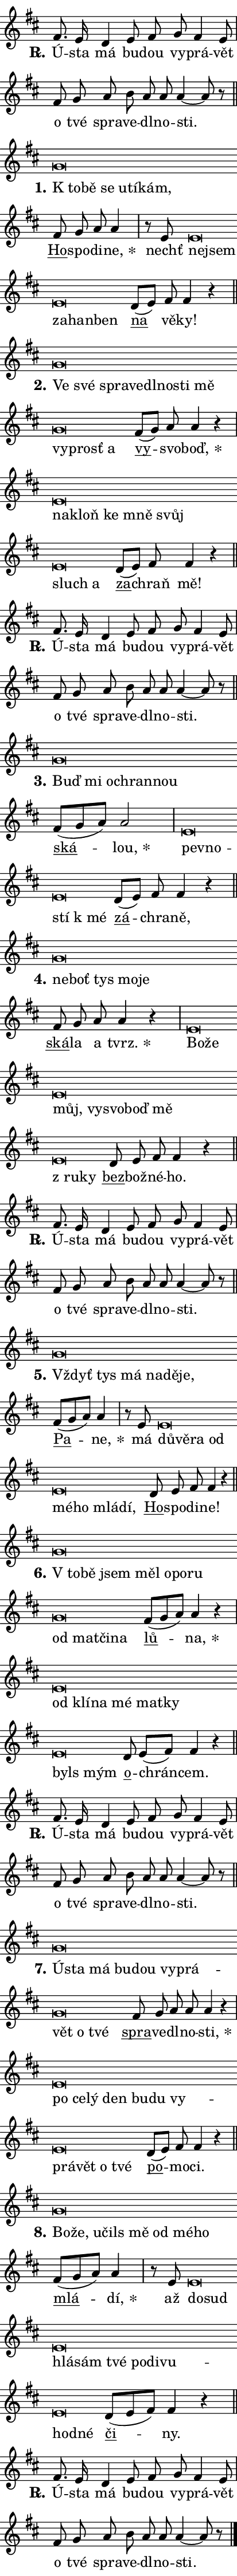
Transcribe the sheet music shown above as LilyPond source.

\version "2.22.1"
\header { tagline = "" }
\paper {
  indent = 0\cm
  top-margin = 0\cm
  right-margin = 0\cm
  bottom-margin = 0\cm
  left-margin = 0\cm
  paper-width = 7\cm
  page-breaking = #ly:one-page-breaking
  system-system-spacing.basic-distance = #11
  score-system-spacing.basic-distance = #11.3
  ragged-last = ##f
}


%% Author: Thomas Morley
%% https://lists.gnu.org/archive/html/lilypond-user/2020-05/msg00002.html
#(define (line-position grob)
"Returns position of @var[grob} in current system:
   @code{'start}, if at first time-step
   @code{'end}, if at last time-step
   @code{'middle} otherwise
"
  (let* ((col (ly:item-get-column grob))
         (ln (ly:grob-object col 'left-neighbor))
         (rn (ly:grob-object col 'right-neighbor))
         (col-to-check-left (if (ly:grob? ln) ln col))
         (col-to-check-right (if (ly:grob? rn) rn col))
         (break-dir-left
           (and
             (ly:grob-property col-to-check-left 'non-musical #f)
             (ly:item-break-dir col-to-check-left)))
         (break-dir-right
           (and
             (ly:grob-property col-to-check-right 'non-musical #f)
             (ly:item-break-dir col-to-check-right))))
        (cond ((eqv? 1 break-dir-left) 'start)
              ((eqv? -1 break-dir-right) 'end)
              (else 'middle))))

#(define (tranparent-at-line-position vctor)
  (lambda (grob)
  "Relying on @code{line-position} select the relevant enry from @var{vctor}.
Used to determine transparency,"
    (case (line-position grob)
      ((end) (not (vector-ref vctor 0)))
      ((middle) (not (vector-ref vctor 1)))
      ((start) (not (vector-ref vctor 2))))))

noteHeadBreakVisibility =
#(define-music-function (break-visibility)(vector?)
"Makes @code{NoteHead}s transparent relying on @var{break-visibility}"
#{
  \override NoteHead.transparent =
    #(tranparent-at-line-position break-visibility)
#})

#(define delete-ledgers-for-transparent-note-heads
  (lambda (grob)
    "Reads whether a @code{NoteHead} is transparent.
If so this @code{NoteHead} is removed from @code{'note-heads} from
@var{grob}, which is supposed to be @code{LedgerLineSpanner}.
As a result ledgers are not printed for this @code{NoteHead}"
    (let* ((nhds-array (ly:grob-object grob 'note-heads))
           (nhds-list
             (if (ly:grob-array? nhds-array)
                 (ly:grob-array->list nhds-array)
                 '()))
           ;; Relies on the transparent-property being done before
           ;; Staff.LedgerLineSpanner.after-line-breaking is executed.
           ;; This is fragile ...
           (to-keep
             (remove
               (lambda (nhd)
                 (ly:grob-property nhd 'transparent #f))
               nhds-list)))
      ;; TODO find a better method to iterate over grob-arrays, similiar
      ;; to filter/remove etc for lists
      ;; For now rebuilt from scratch
      (set! (ly:grob-object grob 'note-heads)  '())
      (for-each
        (lambda (nhd)
          (ly:pointer-group-interface::add-grob grob 'note-heads nhd))
        to-keep))))

hideNotes = {
  \noteHeadBreakVisibility #begin-of-line-visible
}
unHideNotes = {
  \noteHeadBreakVisibility #all-visible
}

% work-around for resetting accidentals
% https://lilypond.org/doc/v2.23/Documentation/notation/displaying-rhythms#unmetered-music
cadenzaMeasure = {
  \cadenzaOff
  \partial 1024 s1024
  \cadenzaOn
}

#(define-markup-command (accent layout props text) (markup?)
  "Underline accented syllable"
  (interpret-markup layout props
    #{\markup \override #'(offset . 4.3) \underline { #text }#}))

responsum = \markup \concat {
  "R" \hspace #-1.05 \path #0.1 #'((moveto 0 0.07) (lineto 0.9 0.8)) \hspace #0.05 "."
}

\layout {
    \context {
        \Staff
        \remove "Time_signature_engraver"
        \override LedgerLineSpanner.after-line-breaking = #delete-ledgers-for-transparent-note-heads
    }
    \context {
        \Voice {
            \override NoteHead.output-attributes = #'((class . "notehead"))
            \override Hairpin.height = #0.55
        }
    }
    \context {
        \Lyrics {
            \override StanzaNumber.output-attributes = #'((class . "stanzanumber"))
            \override LyricSpace.minimum-distance = #0.9
            \override LyricText.font-name = #"TeX Gyre Schola"
            \override LyricText.font-size = 1
            \override StanzaNumber.font-name = #"TeX Gyre Schola Bold"
            \override StanzaNumber.font-size = 1
        }
    }
}

% magnetic-lyrics.ily
%
%   written by
%     Jean Abou Samra <jean@abou-samra.fr>
%     Werner Lemberg <wl@gnu.org>
%
%   adapted by
%     Jiri Hon <jiri.hon@gmail.com>
%
% Version 2022-Apr-15

% https://www.mail-archive.com/lilypond-user@gnu.org/msg149350.html

#(define (Left_hyphen_pointer_engraver context)
   "Collect syllable-hyphen-syllable occurrences in lyrics and store
them in properties.  This engraver only looks to the left.  For
example, if the lyrics input is @code{foo -- bar}, it does the
following.

@itemize @bullet
@item
Set the @code{text} property of the @code{LyricHyphen} grob between
@q{foo} and @q{bar} to @code{foo}.

@item
Set the @code{left-hyphen} property of the @code{LyricText} grob with
text @q{foo} to the @code{LyricHyphen} grob between @q{foo} and
@q{bar}.
@end itemize

Use this auxiliary engraver in combination with the
@code{lyric-@/text::@/apply-@/magnetic-@/offset!} hook."
   (let ((hyphen #f)
         (text #f))
     (make-engraver
      (acknowledgers
       ((lyric-syllable-interface engraver grob source-engraver)
        (set! text grob)))
      (end-acknowledgers
       ((lyric-hyphen-interface engraver grob source-engraver)
        ;(when (not (grob::has-interface grob 'lyric-space-interface))
          (set! hyphen grob)));)
      ((stop-translation-timestep engraver)
       (when (and text hyphen)
         (ly:grob-set-object! text 'left-hyphen hyphen))
       (set! text #f)
       (set! hyphen #f)))))

#(define (lyric-text::apply-magnetic-offset! grob)
   "If the space between two syllables is less than the value in
property @code{LyricText@/.details@/.squash-threshold}, move the right
syllable to the left so that it gets concatenated with the left
syllable.

Use this function as a hook for
@code{LyricText@/.after-@/line-@/breaking} if the
@code{Left_@/hyphen_@/pointer_@/engraver} is active."
   (let ((hyphen (ly:grob-object grob 'left-hyphen #f)))
     (when hyphen
       (let ((left-text (ly:spanner-bound hyphen LEFT)))
         (when (grob::has-interface left-text 'lyric-syllable-interface)
           (let* ((common (ly:grob-common-refpoint grob left-text X))
                  (this-x-ext (ly:grob-extent grob common X))
                  (left-x-ext
                   (begin
                     ;; Trigger magnetism for left-text.
                     (ly:grob-property left-text 'after-line-breaking)
                     (ly:grob-extent left-text common X)))
                  ;; `delta` is the gap width between two syllables.
                  (delta (- (interval-start this-x-ext)
                            (interval-end left-x-ext)))
                  (details (ly:grob-property grob 'details))
                  (threshold (assoc-get 'squash-threshold details 0.2)))
             (when (< delta threshold)
               (let* (;; We have to manipulate the input text so that
                      ;; ligatures crossing syllable boundaries are not
                      ;; disabled.  For languages based on the Latin
                      ;; script this is essentially a beautification.
                      ;; However, for non-Western scripts it can be a
                      ;; necessity.
                      (lt (ly:grob-property left-text 'text))
                      (rt (ly:grob-property grob 'text))
                      (is-space (grob::has-interface hyphen 'lyric-space-interface))
                      (space (if is-space " " ""))
                      (space-markup (grob-interpret-markup grob " "))
                      (space-size (interval-length (ly:stencil-extent space-markup X)))
                      (extra-delta (if is-space space-size 0))
                      ;; Append new syllable.
                      (ltrt-space (if (and (string? lt) (string? rt))
                                (string-append lt space rt)
                                (make-concat-markup (list lt space rt))))
                      ;; Right-align `ltrt` to the right side.
                      (ltrt-space-markup (grob-interpret-markup
                               grob
                               (make-translate-markup
                                (cons (interval-length this-x-ext) 0)
                                (make-right-align-markup ltrt-space)))))
                 (begin
                   ;; Don't print `left-text`.
                   (ly:grob-set-property! left-text 'stencil #f)
                   ;; Set text and stencil (which holds all collected
                   ;; syllables so far) and shift it to the left.
                   (ly:grob-set-property! grob 'text ltrt-space)
                   (ly:grob-set-property! grob 'stencil ltrt-space-markup)
                   (ly:grob-translate-axis! grob (- (- delta extra-delta)) X))))))))))


#(define (lyric-hyphen::displace-bounds-first grob)
   ;; Make very sure this callback isn't triggered too early.
   (let ((left (ly:spanner-bound grob LEFT))
         (right (ly:spanner-bound grob RIGHT)))
     (ly:grob-property left 'after-line-breaking)
     (ly:grob-property right 'after-line-breaking)
     (ly:lyric-hyphen::print grob)))

squashThreshold = #0.4

\layout {
  \context {
    \Lyrics
    \consists #Left_hyphen_pointer_engraver
    \override LyricText.after-line-breaking =
      #lyric-text::apply-magnetic-offset!
    \override LyricHyphen.stencil = #lyric-hyphen::displace-bounds-first
    \override LyricText.details.squash-threshold = \squashThreshold
    \override LyricHyphen.minimum-distance = 0
    \override LyricHyphen.minimum-length = \squashThreshold
  }
}

squash = \override LyricText.details.squash-threshold = 9999
unSquash = \override LyricText.details.squash-threshold = \squashThreshold

left = \override LyricText.self-alignment-X = #LEFT
unLeft = \revert LyricText.self-alignment-X

starOffset = #(lambda (grob) 
                (let ((x_offset (ly:self-alignment-interface::aligned-on-x-parent grob)))
                  (if (= x_offset 0) 0 (+ x_offset 1.2))))

star = #(define-music-function (syllable)(string?)
"Append star separator at the end of a syllable"
#{
  \once \override LyricText.X-offset = #starOffset
  \lyricmode { \markup {
    #syllable
    \override #'((font-name . "TeX Gyre Schola Bold")) \hspace #0.2 \lower #0.65 \larger "*"
  } }
#})

starAccent = #(define-music-function (syllable)(string?)
"Append star separator at the end of a syllable and make accent"
#{
  \once \override LyricText.X-offset = #starOffset
  \lyricmode { \markup {
    \accent #syllable
    \override #'((font-name . "TeX Gyre Schola Bold")) \hspace #0.2 \lower #0.65 \larger "*"
  } }
#})

breath = #(define-music-function (syllable)(string?)
"Append breathing indicator at the end of a syllable"
#{
  \lyricmode { \markup { #syllable "+" } }
#})

optionalBreath = #(define-music-function (syllable)(string?)
"Append optional breathing indicator at the end of a syllable"
#{
  \lyricmode { \markup { #syllable "(+)" } }
#})


\score {
    <<
        \new Voice = "melody" { \cadenzaOn \key d \major \relative { fis'8. e16 d4 \bar "" e8 fis \bar "" g fis4 e8 \cadenzaMeasure \bar "|" fis g \bar "" a b \bar "" a a a4~ a8 r \cadenzaMeasure \bar "||" \break } }
        \new Lyrics \lyricsto "melody" { \lyricmode { \set stanza = \responsum
Ú -- sta má bu -- dou vy -- prá -- vět o tvé spra -- ve -- dl -- no -- sti. } }
    >>
    \layout {}
}

\score {
    <<
        \new Voice = "melody" { \cadenzaOn \key d \major \relative { g'\breve*1/16 \hideNotes \breve*1/16 \bar "" \breve*1/16 \bar "" \breve*1/16 \bar "" \breve*1/16 \breve*1/16 \bar "" \unHideNotes \bar "" fis8 g a a4 \cadenzaMeasure \bar "|" r8 e8 e\breve*1/16 \hideNotes \breve*1/16 \bar "" \breve*1/16 \bar "" \breve*1/16 \breve*1/16 \bar "" \unHideNotes \bar "" d8[( e)] fis fis4 r \cadenzaMeasure \bar "||" \break } }
        \new Lyrics \lyricsto "melody" { \lyricmode { \set stanza = "1."
\left "K to" -- \squash bě se u -- tí -- kám, \unLeft \unSquash \markup \accent Ho -- spo -- di -- \star ne, nechť \left nej -- \squash sem za -- han -- ben \unLeft \unSquash \markup \accent na vě -- ky! } }
    >>
    \layout {}
}

\score {
    <<
        \new Voice = "melody" { \cadenzaOn \key d \major \relative { g'\breve*1/16 \hideNotes \breve*1/16 \bar "" \breve*1/16 \bar "" \breve*1/16 \bar "" \breve*1/16 \bar "" \breve*1/16 \bar "" \breve*1/16 \bar "" \breve*1/16 \bar "" \breve*1/16 \bar "" \breve*1/16 \breve*1/16 \bar "" \unHideNotes \bar "" fis8[( g)] a a4 r4 \cadenzaMeasure \bar "|" e\breve*1/16 \hideNotes \breve*1/16 \bar "" \breve*1/16 \bar "" \breve*1/16 \bar "" \breve*1/16 \bar "" \breve*1/16 \breve*1/16 \bar "" \unHideNotes \bar "" d8[( e)] fis fis4 r \cadenzaMeasure \bar "||" \break } }
        \new Lyrics \lyricsto "melody" { \lyricmode { \set stanza = "2."
\left Ve \squash své spra -- ve -- dl -- no -- sti mě vy -- prosť a \unLeft \unSquash \markup \accent vy -- svo -- \star boď, \left na -- \squash kloň ke mně svůj sluch a \unLeft \unSquash \markup \accent za -- chraň mě! } }
    >>
    \layout {}
}

\score {
    <<
        \new Voice = "melody" { \cadenzaOn \key d \major \relative { fis'8. e16 d4 \bar "" e8 fis \bar "" g fis4 e8 \cadenzaMeasure \bar "|" fis g \bar "" a b \bar "" a a a4~ a8 r \cadenzaMeasure \bar "||" \break } }
        \new Lyrics \lyricsto "melody" { \lyricmode { \set stanza = \responsum
Ú -- sta má bu -- dou vy -- prá -- vět o tvé spra -- ve -- dl -- no -- sti. } }
    >>
    \layout {}
}

\score {
    <<
        \new Voice = "melody" { \cadenzaOn \key d \major \relative { g'\breve*1/16 \hideNotes \breve*1/16 \bar "" \breve*1/16 \bar "" \breve*1/16 \breve*1/16 \bar "" \unHideNotes \bar "" fis8[( g a)] a2 \cadenzaMeasure \bar "|" e\breve*1/16 \hideNotes \breve*1/16 \bar "" \breve*1/16 \breve*1/16 \bar "" \unHideNotes \bar "" d8[( e)] fis fis4 r \cadenzaMeasure \bar "||" \break } }
        \new Lyrics \lyricsto "melody" { \lyricmode { \set stanza = "3."
\left Buď \squash mi o -- chran -- nou \unLeft \unSquash \markup \accent ská -- \star lou, \left pev -- \squash no -- stí "k mé" \unLeft \unSquash \markup \accent zá -- chra -- ně, } }
    >>
    \layout {}
}

\score {
    <<
        \new Voice = "melody" { \cadenzaOn \key d \major \relative { g'\breve*1/16 \hideNotes \breve*1/16 \bar "" \breve*1/16 \bar "" \breve*1/16 \breve*1/16 \bar "" \unHideNotes \bar "" fis8 g a a4 r \cadenzaMeasure \bar "|" e\breve*1/16 \hideNotes \breve*1/16 \bar "" \breve*1/16 \bar "" \breve*1/16 \bar "" \breve*1/16 \bar "" \breve*1/16 \bar "" \breve*1/16 \bar "" \breve*1/16 \breve*1/16 \bar "" \unHideNotes \bar "" d8 e fis fis4 r \cadenzaMeasure \bar "||" \break } }
        \new Lyrics \lyricsto "melody" { \lyricmode { \set stanza = "4."
\left ne -- \squash boť tys mo -- je \unLeft \unSquash \markup \accent ská -- la a \star tvrz. \left Bo -- \squash že můj, vy -- svo -- boď mě "z ru" -- ky \unLeft \unSquash \markup \accent bez -- bož -- né -- ho. } }
    >>
    \layout {}
}

\score {
    <<
        \new Voice = "melody" { \cadenzaOn \key d \major \relative { fis'8. e16 d4 \bar "" e8 fis \bar "" g fis4 e8 \cadenzaMeasure \bar "|" fis g \bar "" a b \bar "" a a a4~ a8 r \cadenzaMeasure \bar "||" \break } }
        \new Lyrics \lyricsto "melody" { \lyricmode { \set stanza = \responsum
Ú -- sta má bu -- dou vy -- prá -- vět o tvé spra -- ve -- dl -- no -- sti. } }
    >>
    \layout {}
}

\score {
    <<
        \new Voice = "melody" { \cadenzaOn \key d \major \relative { g'\breve*1/16 \hideNotes \breve*1/16 \bar "" \breve*1/16 \bar "" \breve*1/16 \bar "" \breve*1/16 \breve*1/16 \bar "" \unHideNotes \bar "" fis8[( g a)] a4 \cadenzaMeasure \bar "|" r8 e e\breve*1/16 \hideNotes \breve*1/16 \bar "" \breve*1/16 \bar "" \breve*1/16 \bar "" \breve*1/16 \bar "" \breve*1/16 \bar "" \breve*1/16 \breve*1/16 \bar "" \unHideNotes \bar "" d8 e fis fis4 r \cadenzaMeasure \bar "||" \break } }
        \new Lyrics \lyricsto "melody" { \lyricmode { \set stanza = "5."
\left Vždyť \squash tys má na -- dě -- je, \unLeft \unSquash \markup \accent Pa -- \star ne, má \left dů -- \squash vě -- ra od mé -- ho mlá -- dí, \unLeft \unSquash \markup \accent Ho -- spo -- di -- ne! } }
    >>
    \layout {}
}

\score {
    <<
        \new Voice = "melody" { \cadenzaOn \key d \major \relative { g'\breve*1/16 \hideNotes \breve*1/16 \bar "" \breve*1/16 \bar "" \breve*1/16 \bar "" \breve*1/16 \bar "" \breve*1/16 \bar "" \breve*1/16 \bar "" \breve*1/16 \bar "" \breve*1/16 \bar "" \breve*1/16 \breve*1/16 \bar "" \unHideNotes \bar "" fis8[( g a)] a4 r \cadenzaMeasure \bar "|" e\breve*1/16 \hideNotes \breve*1/16 \bar "" \breve*1/16 \bar "" \breve*1/16 \bar "" \breve*1/16 \bar "" \breve*1/16 \bar "" \breve*1/16 \breve*1/16 \bar "" \unHideNotes \bar "" d8 e[( fis)] fis4 r \cadenzaMeasure \bar "||" \break } }
        \new Lyrics \lyricsto "melody" { \lyricmode { \set stanza = "6."
\left "V to" -- \squash bě jsem měl o -- po -- ru od mat -- či -- na \unLeft \unSquash \markup \accent lů -- \star na, \left od \squash klí -- na mé mat -- ky byls mým \unLeft \unSquash \markup \accent o -- chrán -- cem. } }
    >>
    \layout {}
}

\score {
    <<
        \new Voice = "melody" { \cadenzaOn \key d \major \relative { fis'8. e16 d4 \bar "" e8 fis \bar "" g fis4 e8 \cadenzaMeasure \bar "|" fis g \bar "" a b \bar "" a a a4~ a8 r \cadenzaMeasure \bar "||" \break } }
        \new Lyrics \lyricsto "melody" { \lyricmode { \set stanza = \responsum
Ú -- sta má bu -- dou vy -- prá -- vět o tvé spra -- ve -- dl -- no -- sti. } }
    >>
    \layout {}
}

\score {
    <<
        \new Voice = "melody" { \cadenzaOn \key d \major \relative { g'\breve*1/16 \hideNotes \breve*1/16 \bar "" \breve*1/16 \bar "" \breve*1/16 \bar "" \breve*1/16 \bar "" \breve*1/16 \bar "" \breve*1/16 \bar "" \breve*1/16 \bar "" \breve*1/16 \breve*1/16 \bar "" \unHideNotes \bar "" fis8 g a a a4 r4 \cadenzaMeasure \bar "|" e\breve*1/16 \hideNotes \breve*1/16 \bar "" \breve*1/16 \bar "" \breve*1/16 \bar "" \breve*1/16 \bar "" \breve*1/16 \bar "" \breve*1/16 \bar "" \breve*1/16 \bar "" \breve*1/16 \bar "" \breve*1/16 \breve*1/16 \bar "" \unHideNotes \bar "" d8[( e)] fis fis4 r \cadenzaMeasure \bar "||" \break } }
        \new Lyrics \lyricsto "melody" { \lyricmode { \set stanza = "7."
\left Ú -- \squash sta má bu -- dou vy -- prá -- vět o tvé \unLeft \unSquash \markup \accent spra -- ve -- dl -- no -- \star sti, \left po \squash ce -- lý den bu -- du vy -- prá -- vět o tvé \unLeft \unSquash \markup \accent po -- mo -- ci. } }
    >>
    \layout {}
}

\score {
    <<
        \new Voice = "melody" { \cadenzaOn \key d \major \relative { g'\breve*1/16 \hideNotes \breve*1/16 \bar "" \breve*1/16 \bar "" \breve*1/16 \bar "" \breve*1/16 \bar "" \breve*1/16 \bar "" \breve*1/16 \breve*1/16 \bar "" \unHideNotes \bar "" fis8[( g a)] a4 \cadenzaMeasure \bar "|" r8 e e\breve*1/16 \hideNotes \breve*1/16 \bar "" \breve*1/16 \bar "" \breve*1/16 \bar "" \breve*1/16 \bar "" \breve*1/16 \bar "" \breve*1/16 \bar "" \breve*1/16 \bar "" \breve*1/16 \breve*1/16 \bar "" \unHideNotes \bar "" d8[( e fis)] fis4 r \cadenzaMeasure \bar "||" \break } }
        \new Lyrics \lyricsto "melody" { \lyricmode { \set stanza = "8."
\left Bo -- \squash že, u -- čils mě od mé -- ho \unLeft \unSquash \markup \accent mlá -- \star dí, až \left do -- \squash sud hlá -- sám tvé po -- di -- vu -- hod -- né \unLeft \unSquash \markup \accent či -- ny. } }
    >>
    \layout {}
}

\score {
    <<
        \new Voice = "melody" { \cadenzaOn \key d \major \relative { fis'8. e16 d4 \bar "" e8 fis \bar "" g fis4 e8 \cadenzaMeasure \bar "|" fis g \bar "" a b \bar "" a a a4~ a8 r \cadenzaMeasure \bar "||" \break } \bar "|." }
        \new Lyrics \lyricsto "melody" { \lyricmode { \set stanza = \responsum
Ú -- sta má bu -- dou vy -- prá -- vět o tvé spra -- ve -- dl -- no -- sti. } }
    >>
    \layout {}
}
